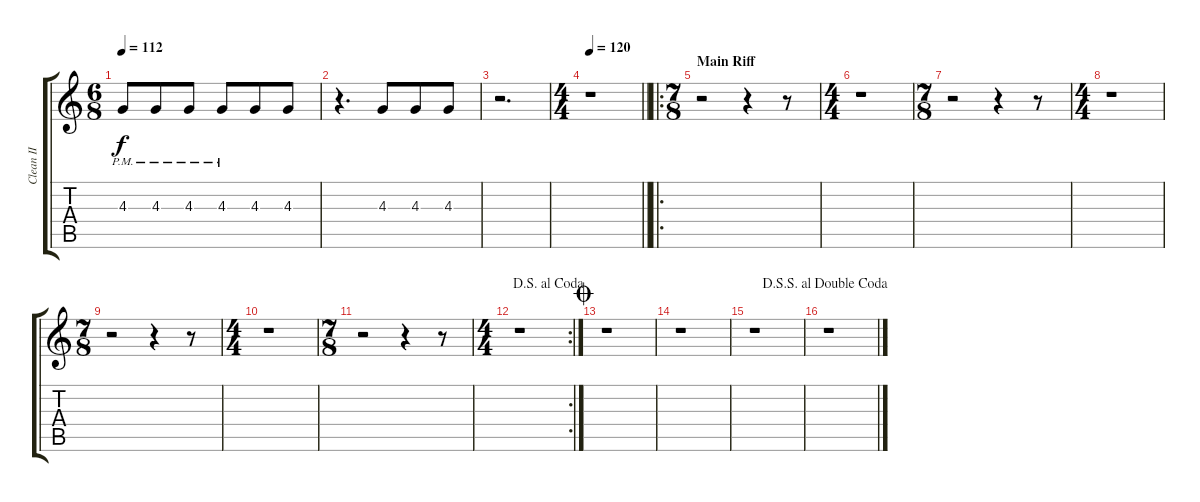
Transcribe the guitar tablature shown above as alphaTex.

\track ("Clean II" "Clean II") {instrument electricguitarclean}
\staff {score tabs}
\tuning (C4 G3 Eb3 Bb2 F2 C2) {hide}
\ts (6 8)
\tempo 112
\clef g2
\ks c
4.3{pm}.8{dy f} 4.3{pm}.8 4.3{pm}.8 4.3{pm}.8 4.3.8 4.3.8 |
r.4{d} 4.3.8 4.3.8 4.3.8 |
r.2{d} |
\ts (4 4)
\tempo 120
\barLineRight lightlight
r.1 |
\ro
\ts (7 8)
\section ("" "Main Riff")
r.2 r.4 r.8 |
\ts (4 4)
r.1 |
\ts (7 8)
r.2 r.4 r.8 |
\ts (4 4)
r.1 |
\ts (7 8)
r.2 r.4 r.8 |
\ts (4 4)
r.1 |
\ts (7 8)
r.2 r.4 r.8 |
\rc 2
\ts (4 4)
\jump dalsegnoalcoda
r.1 |
\jump coda
r.1 |
r.1 |
r.1 |
\jump dalsegnosegnoaldoublecoda
r.1
